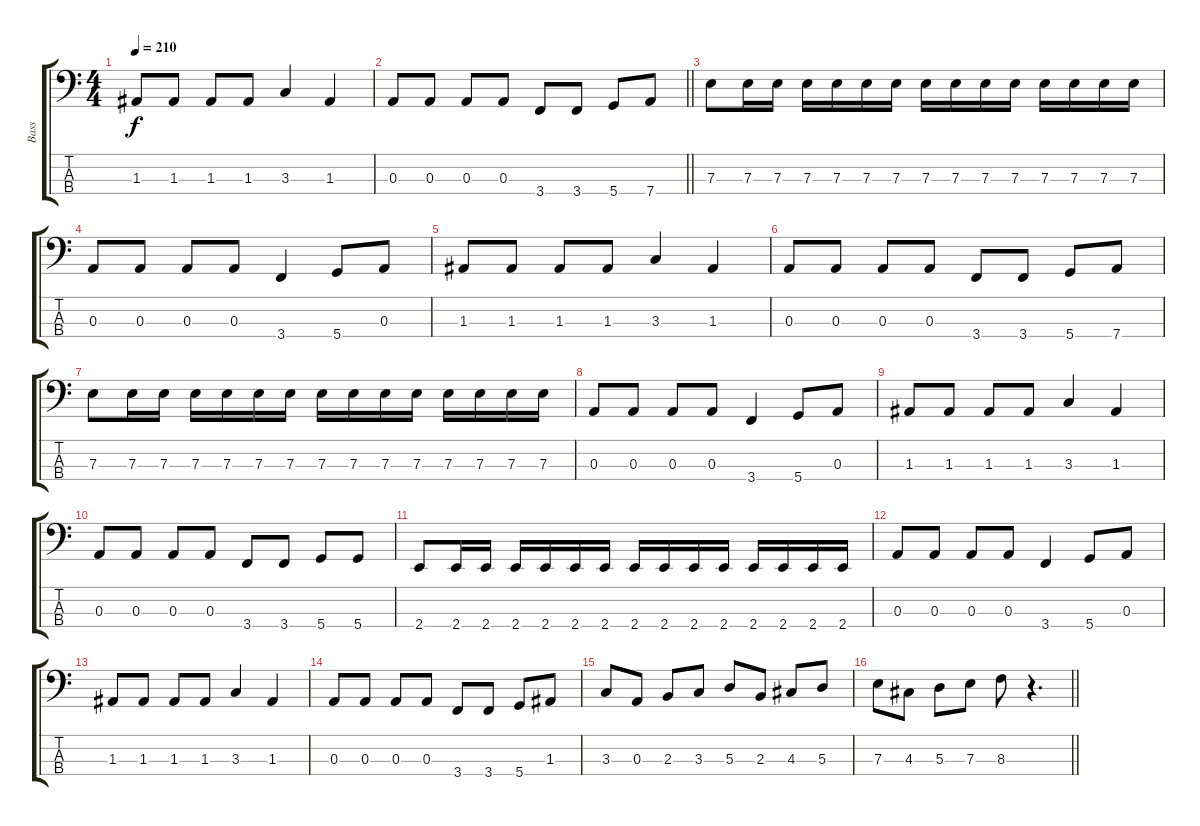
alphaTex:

\track ("Bass" "Bass") {instrument electricbassfinger}
\staff {score tabs}
\tuning (G2 D2 A1 D1) {hide}
\ts (4 4)
\tempo 210
\clef f4
\ks c
1.3.8{dy f} 1.3.8 1.3.8 1.3.8 3.3.4 1.3.4 |
\barLineRight lightlight
0.3.8 0.3.8 0.3.8 0.3.8 3.4.8 3.4.8 5.4.8 7.4.8 |
7.3.8 7.3.16 7.3.16 7.3.16 7.3.16 7.3.16 7.3.16 7.3.16 7.3.16 7.3.16 7.3.16 7.3.16 7.3.16 7.3.16 7.3.16 |
0.3.8 0.3.8 0.3.8 0.3.8 3.4.4 5.4.8 0.3.8 |
1.3.8 1.3.8 1.3.8 1.3.8 3.3.4 1.3.4 |
0.3.8 0.3.8 0.3.8 0.3.8 3.4.8 3.4.8 5.4.8 7.4.8 |
7.3.8 7.3.16 7.3.16 7.3.16 7.3.16 7.3.16 7.3.16 7.3.16 7.3.16 7.3.16 7.3.16 7.3.16 7.3.16 7.3.16 7.3.16 |
0.3.8 0.3.8 0.3.8 0.3.8 3.4.4 5.4.8 0.3.8 |
1.3.8 1.3.8 1.3.8 1.3.8 3.3.4 1.3.4 |
0.3.8 0.3.8 0.3.8 0.3.8 3.4.8 3.4.8 5.4.8 5.4.8 |
2.4.8 2.4.16 2.4.16 2.4.16 2.4.16 2.4.16 2.4.16 2.4.16 2.4.16 2.4.16 2.4.16 2.4.16 2.4.16 2.4.16 2.4.16 |
0.3.8 0.3.8 0.3.8 0.3.8 3.4.4 5.4.8 0.3.8 |
1.3.8 1.3.8 1.3.8 1.3.8 3.3.4 1.3.4 |
0.3.8 0.3.8 0.3.8 0.3.8 3.4.8 3.4.8 5.4.8 1.3.8 |
3.3.8 0.3.8 2.3.8 3.3.8 5.3.8 2.3.8 4.3.8 5.3.8 |
\barLineRight lightlight
7.3.8 4.3.8 5.3.8 7.3.8 8.3.8 r.4{d}
